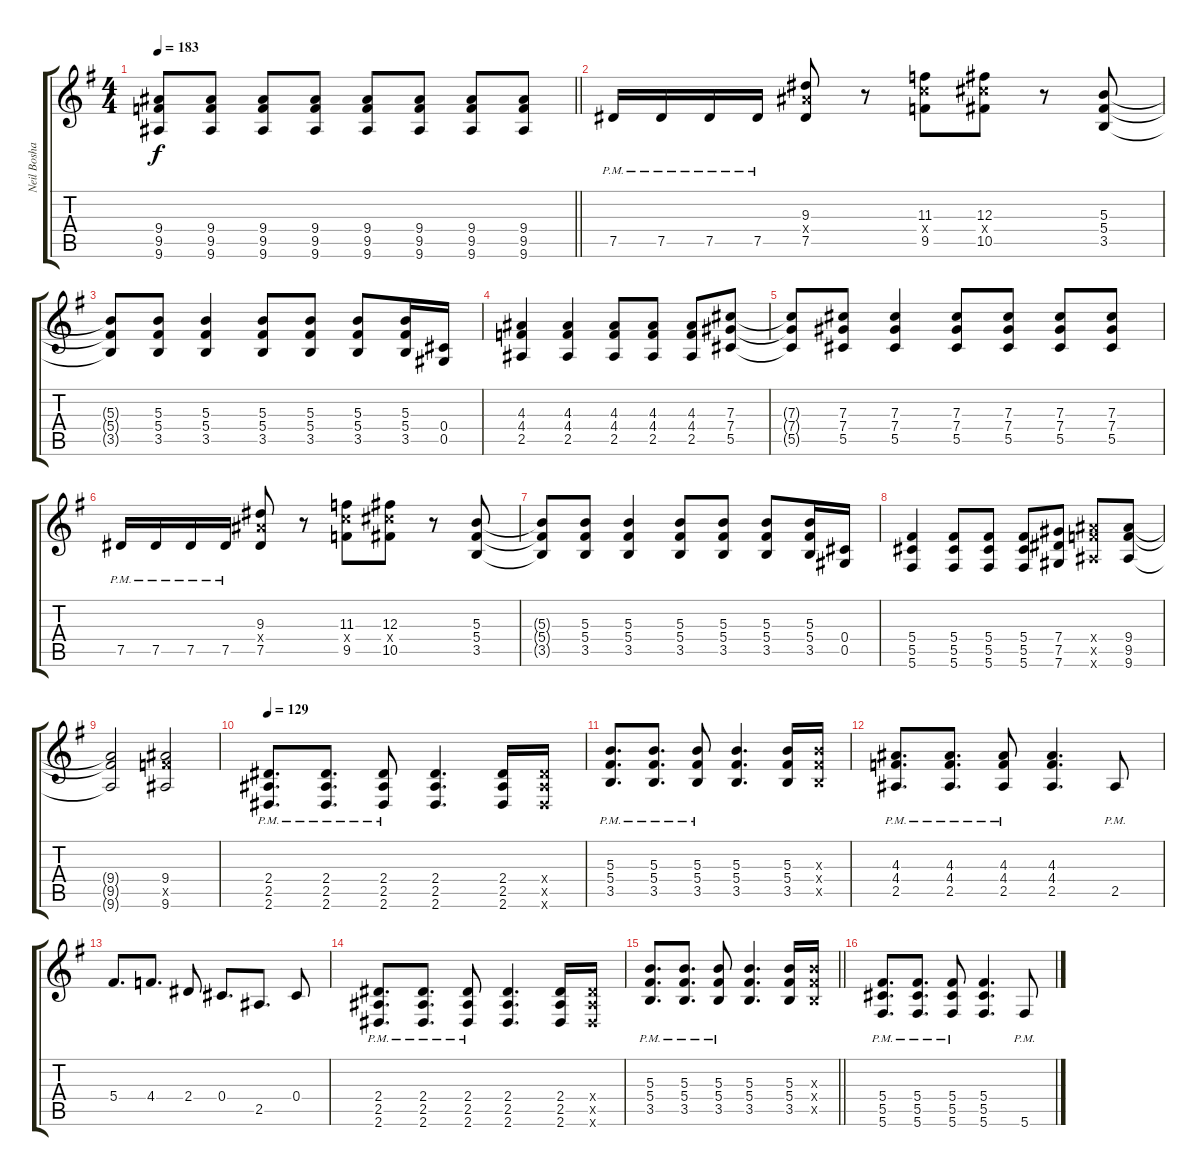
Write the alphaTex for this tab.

\track ("Neil Boshart" "Neil Bosha") {instrument overdrivenguitar}
\staff {score tabs}
\tuning (Eb4 Bb3 Gb3 Db3 Ab2 Db2) {hide}
\ts (4 4)
\tempo 183
\clef g2
\barLineRight lightlight
\ks g
(9.4{t} 9.5{t} 9.6{t}).8{dy f} (9.4 9.5 9.6).8 (9.4 9.5 9.6).8 (9.4 9.5 9.6).8 (9.4 9.5 9.6).8 (9.4 9.5 9.6).8 (9.4 9.5 9.6).8 (9.4 9.5 9.6).8 |
7.5{pm}.16 7.5{pm}.16 7.5{pm}.16 7.5{pm}.16 (9.3 9.4{x} 7.5).8 r.8 (11.3 11.4{x} 9.5).8 (12.3 12.4{x} 10.5).8 r.8 (5.3 5.4 3.5).8 |
(5.3{t} 5.4{t} 3.5{t}).8 (5.3 5.4 3.5).8 (5.3 5.4 3.5).4 (5.3 5.4 3.5).8 (5.3 5.4 3.5).8 (5.3 5.4 3.5).8 (5.3 5.4 3.5).16 (0.4 0.5).16 |
(4.3 4.4 2.5).4 (4.3 4.4 2.5).4 (4.3 4.4 2.5).8 (4.3 4.4 2.5).8 (4.3 4.4 2.5).8 (7.3 7.4 5.5).8 |
(7.3{t} 7.4{t} 5.5{t}).8 (7.3 7.4 5.5).8 (7.3 7.4 5.5).4 (7.3 7.4 5.5).8 (7.3 7.4 5.5).8 (7.3 7.4 5.5).8 (7.3 7.4 5.5).8 |
7.5{pm}.16 7.5{pm}.16 7.5{pm}.16 7.5{pm}.16 (9.3 9.4{x} 7.5).8 r.8 (11.3 11.4{x} 9.5).8 (12.3 12.4{x} 10.5).8 r.8 (5.3 5.4 3.5).8 |
(5.3{t} 5.4{t} 3.5{t}).8 (5.3 5.4 3.5).8 (5.3 5.4 3.5).4 (5.3 5.4 3.5).8 (5.3 5.4 3.5).8 (5.3 5.4 3.5).8 (5.3 5.4 3.5).16 (0.4 0.5).16 |
(5.4 5.5 5.6).4 (5.4 5.5 5.6).8 (5.4 5.5 5.6).8 (5.4 5.5 5.6).8 (7.4 7.5 7.6).8 (9.4{x} 9.5{x} 9.6{x}).8 (9.4 9.5 9.6).8 |
(9.4{t} 9.5{t} 9.6{t}).2 (9.4 9.5{x} 9.6).2 |
\tempo 129
(2.4{pm} 2.5{pm} 2.6{pm}).8{d} (2.4{pm} 2.5{pm} 2.6{pm}).8{d} (2.4{pm} 2.5{pm} 2.6{pm}).8 (2.4 2.5 2.6).4{d} (2.4 2.5 2.6).16 (2.4{x} 2.5{x} 2.6{x}).16 |
(5.3{pm} 5.4{pm} 3.5{pm}).8{d} (5.3{pm} 5.4{pm} 3.5{pm}).8{d} (5.3{pm} 5.4{pm} 3.5{pm}).8 (5.3 5.4 3.5).4{d} (5.3 5.4 3.5).16 (5.3{x} 5.4{x} 3.5{x}).16 |
(4.3{pm} 4.4{pm} 2.5{pm}).8{d} (4.3{pm} 4.4{pm} 2.5{pm}).8{d} (4.3{pm} 4.4{pm} 2.5{pm}).8 (4.3 4.4 2.5).4{d} 2.5{pm}.8 |
5.4.8{d} 4.4.8{d} 2.4.8 0.4.8{d} 2.5.8{d} 0.4.8 |
(2.4{pm} 2.5{pm} 2.6{pm}).8{d} (2.4{pm} 2.5{pm} 2.6{pm}).8{d} (2.4{pm} 2.5{pm} 2.6{pm}).8 (2.4 2.5 2.6).4{d} (2.4 2.5 2.6).16 (2.4{x} 2.5{x} 2.6{x}).16 |
\barLineRight lightlight
(5.3{pm} 5.4{pm} 3.5{pm}).8{d} (5.3{pm} 5.4{pm} 3.5{pm}).8{d} (5.3{pm} 5.4{pm} 3.5{pm}).8 (5.3 5.4 3.5).4{d} (5.3 5.4 3.5).16 (5.3{x} 5.4{x} 3.5{x}).16 |
(5.4{pm} 5.5{pm} 5.6{pm}).8{d} (5.4{pm} 5.5{pm} 5.6{pm}).8{d} (5.4{pm} 5.5{pm} 5.6{pm}).8 (5.4 5.5 5.6).4{d} 5.6{pm}.8
